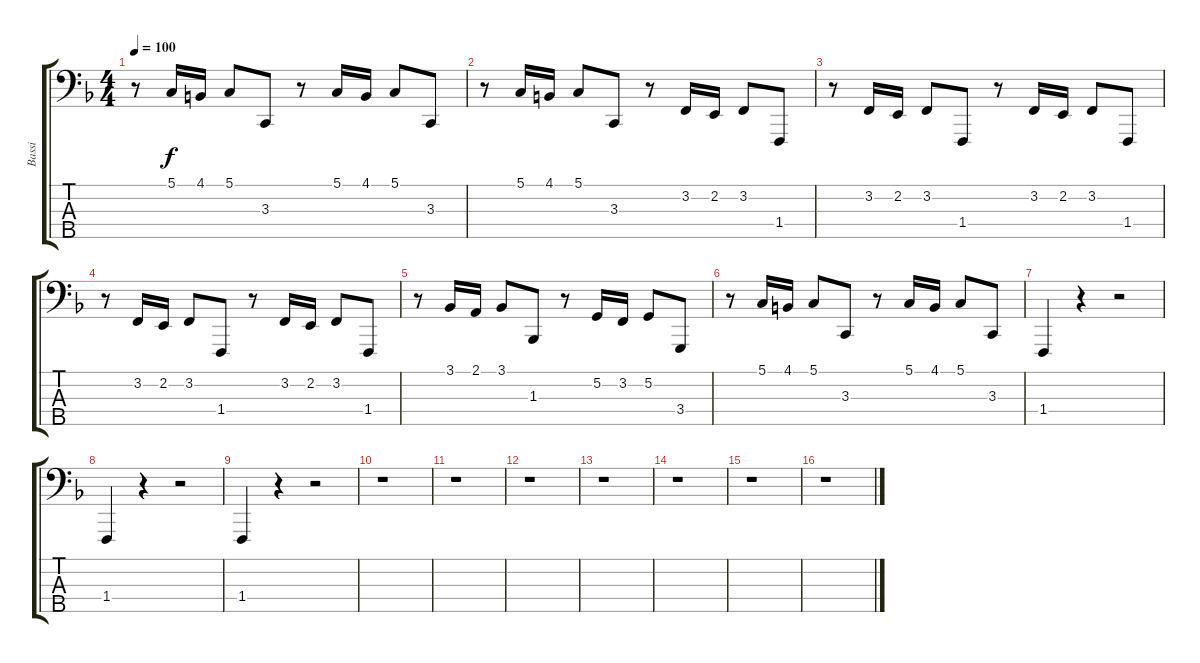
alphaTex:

\track ("Bassi" "Bassi") {instrument cello}
\staff {score tabs}
\tuning (G2 D2 A1 E1 B0) {hide}
\ts (4 4)
\tempo 100
\clef f4
\ks f
r.8{dy f} 5.1.16 4.1.16 5.1.8 3.3.8 r.8 5.1.16 4.1.16 5.1.8 3.3.8 |
r.8 5.1.16 4.1.16 5.1.8 3.3.8 r.8 3.2.16 2.2.16 3.2.8 1.4.8 |
r.8 3.2.16 2.2.16 3.2.8 1.4.8 r.8 3.2.16 2.2.16 3.2.8 1.4.8 |
r.8 3.2.16 2.2.16 3.2.8 1.4.8 r.8 3.2.16 2.2.16 3.2.8 1.4.8 |
r.8 3.1.16 2.1.16 3.1.8 1.3.8 r.8 5.2.16 3.2.16 5.2.8 3.4.8 |
r.8 5.1.16 4.1.16 5.1.8 3.3.8 r.8 5.1.16 4.1.16 5.1.8 3.3.8 |
1.4.4 r.4 r.2 |
1.4.4 r.4 r.2 |
1.4.4 r.4 r.2 |
r.1 |
r.1 |
r.1 |
r.1 |
r.1 |
r.1 |
r.1
